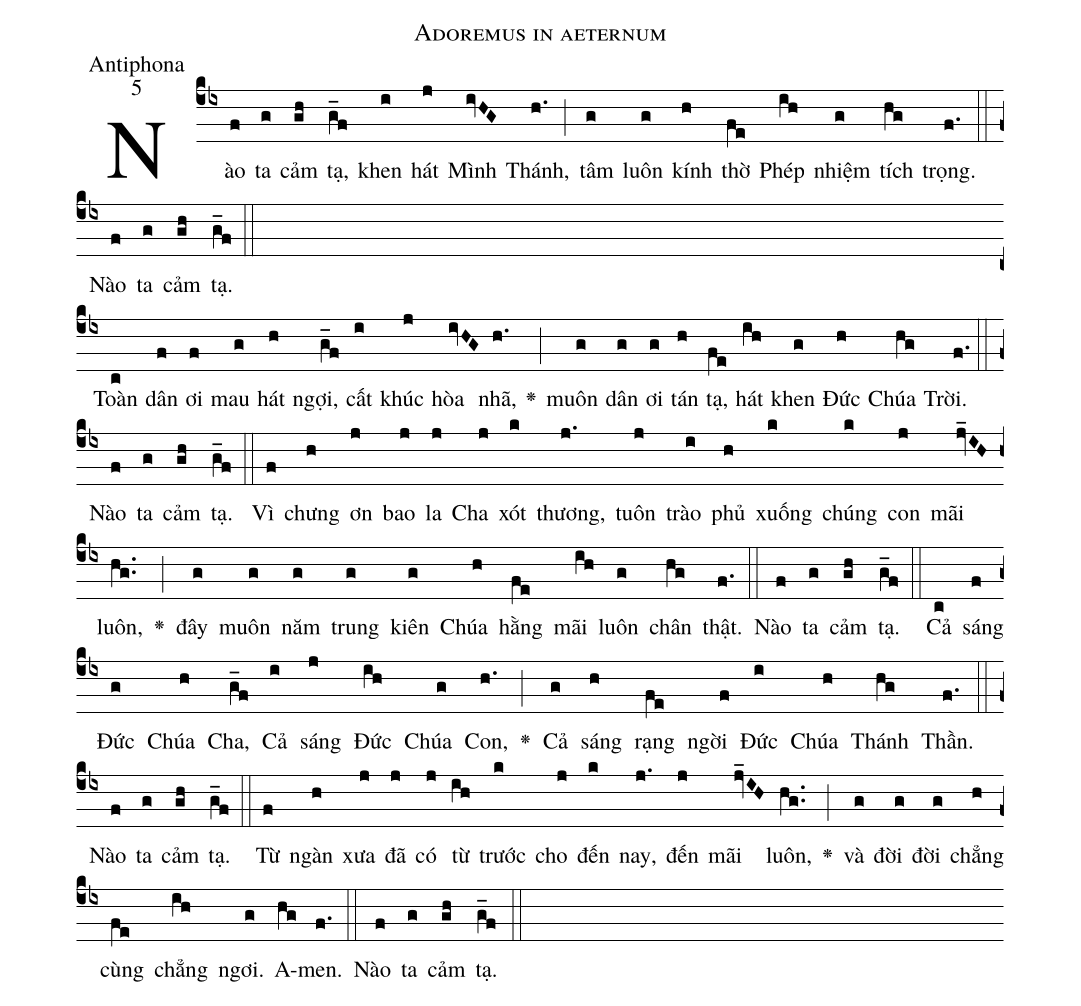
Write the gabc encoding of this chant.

name:Adoremus in aeternum ;
office-part:Antiphona;
mode:5;
%%
(cb4)Nào(f) ta(g) cảm(gh) tạ,(g_f) khen(i) hát(j) Mình(ivHG) Thánh,(h.) (;) tâm(g) luôn(g) kính(h) thờ(fe) Phép(ih) nhiệm(g) tích(hg) trọng.(f.) (::) Nào(f) ta(g) cảm(gh) tạ.(g_f) (::) (Z)
Toàn(c) dân(f) ơi(f) mau(g) hát(h) ngợi,(g_f) cất(i) khúc(j) hòa(ivHG) nhã,(h.) <v>\greheightstar</v>(;) muôn(g) dân(g) ơi(g) tán(h) tạ,(fe) hát(ih) khen(g) Đức(h) Chúa(hg) Trời.(f.) (::)
Nào(f) ta(g) cảm(gh) tạ.(g_f) (::)
Vì(f) chưng(h) ơn(j) bao(j) la(j) Cha(j) xót(k) thương,(j.) tuôn(j) trào(i) phủ(h) xuống(k) chúng(k) con(j) mãi(jv_IH) luôn,(hg..) <v>\greheightstar</v>(;) đây(g) muôn(g) năm(g) trung(g) kiên(g) Chúa(h) hằng(fe) mãi(ih) luôn(g) chân(hg) thật.(f.) (::)
Nào(f) ta(g) cảm(gh) tạ.(g_f) (::)
Cả(c) sáng(f) Đức(g) Chúa(h) Cha,(g_f) Cả(i) sáng(j) Đức(ih) Chúa(g) Con,(h.) <v>\greheightstar</v>(;) Cả(g) sáng(h) rạng(fe) ngời(f) Đức(i) Chúa(h) Thánh(hg) Thần.(f.) (::)
Nào(f) ta(g) cảm(gh) tạ.(g_f) (::)
Từ(f) ngàn(h) xưa(j) đã(j) có(j) từ(ih) trước(k) cho(j) đến(k) nay,(j.) đến(j) mãi(jv_IH) luôn,(hg..) <v>\greheightstar</v>(;) và(g) đời(g) đời(g) chẳng(h) cùng(fe) chẳng(ih) ngơi.(g) A(hg)men.(f.) (::)
Nào(f) ta(g) cảm(gh) tạ.(g_f) (::)
